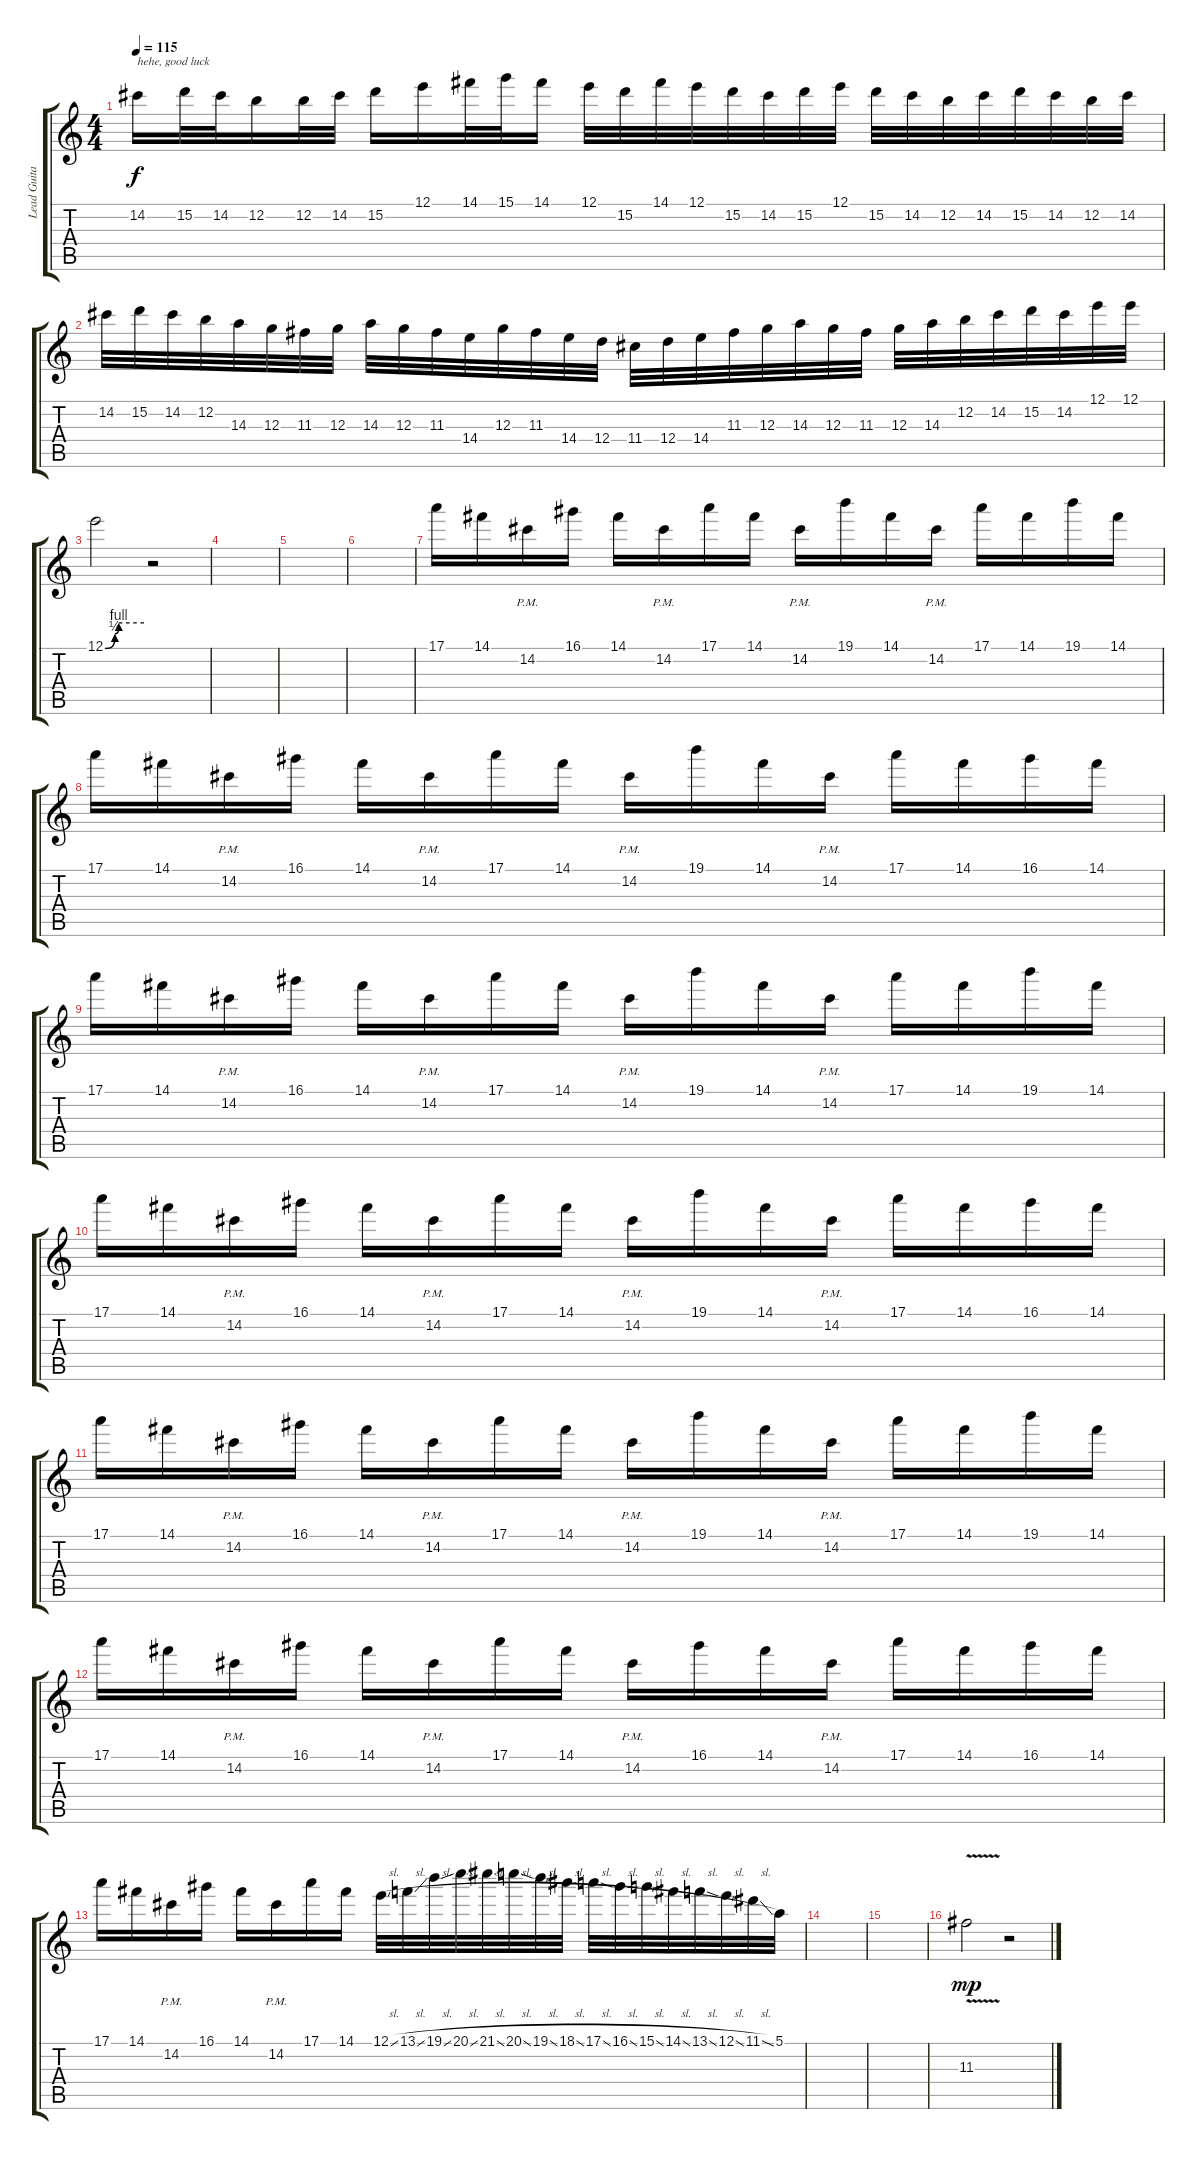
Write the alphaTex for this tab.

\track ("Lead Guitar 1" "Lead Guita") {instrument distortionguitar}
\staff {score tabs}
\tuning (E4 B3 G3 D3 A2 D2) {hide}
\ts (4 4)
\tempo 115
\clef g2
\ks c
14.2.16{txt "hehe, good luck" dy f} 15.2.32 14.2.32 12.2.16 12.2.32 14.2.32 15.2.16 12.1.16 14.1.32 15.1.32 14.1.16 12.1.32 15.2.32 14.1.32 12.1.32 15.2.32 14.2.32 15.2.32 12.1.32 15.2.32 14.2.32 12.2.32 14.2.32 15.2.32 14.2.32 12.2.32 14.2.32 |
14.2.32 15.2.32 14.2.32 12.2.32 14.3.32 12.3.32 11.3.32 12.3.32 14.3.32 12.3.32 11.3.32 14.4.32 12.3.32 11.3.32 14.4.32 12.4.32 11.4.32 12.4.32 14.4.32 11.3.32 12.3.32 14.3.32 12.3.32 11.3.32 12.3.32 14.3.32 12.2.32 14.2.32 15.2.32 14.2.32 12.1.32 12.1.32 |
12.1{be (custom 0 0 15 2 21 4 60 4)}.2 r.2 |
|
|
|
17.1.16 14.1.16 14.2{pm}.16 16.1.16 14.1.16 14.2{pm}.16 17.1.16 14.1.16 14.2{pm}.16 19.1.16 14.1.16 14.2{pm}.16 17.1.16 14.1.16 19.1.16 14.1.16 |
17.1.16 14.1.16 14.2{pm}.16 16.1.16 14.1.16 14.2{pm}.16 17.1.16 14.1.16 14.2{pm}.16 19.1.16 14.1.16 14.2{pm}.16 17.1.16 14.1.16 16.1.16 14.1.16 |
17.1.16 14.1.16 14.2{pm}.16 16.1.16 14.1.16 14.2{pm}.16 17.1.16 14.1.16 14.2{pm}.16 19.1.16 14.1.16 14.2{pm}.16 17.1.16 14.1.16 19.1.16 14.1.16 |
17.1.16 14.1.16 14.2{pm}.16 16.1.16 14.1.16 14.2{pm}.16 17.1.16 14.1.16 14.2{pm}.16 19.1.16 14.1.16 14.2{pm}.16 17.1.16 14.1.16 16.1.16 14.1.16 |
17.1.16 14.1.16 14.2{pm}.16 16.1.16 14.1.16 14.2{pm}.16 17.1.16 14.1.16 14.2{pm}.16 19.1.16 14.1.16 14.2{pm}.16 17.1.16 14.1.16 19.1.16 14.1.16 |
17.1.16 14.1.16 14.2{pm}.16 16.1.16 14.1.16 14.2{pm}.16 17.1.16 14.1.16 14.2{pm}.16 16.1.16 14.1.16 14.2{pm}.16 17.1.16 14.1.16 16.1.16 14.1.16 |
17.1.16 14.1.16 14.2{pm}.16 16.1.16 14.1.16 14.2{pm}.16 17.1.16 14.1.16 12.1{sl}.32 13.1{sl}.32 19.1{sl}.32 20.1{sl}.32 21.1{sl}.32 20.1{sl}.32 19.1{sl}.32 18.1{sl}.32 17.1{sl}.32 16.1{sl}.32 15.1{sl}.32 14.1{sl}.32 13.1{sl}.32 12.1{sl}.32 11.1{sl}.32 5.1.32 |
|
|
11.3{v}.2{dy mp} r.2
